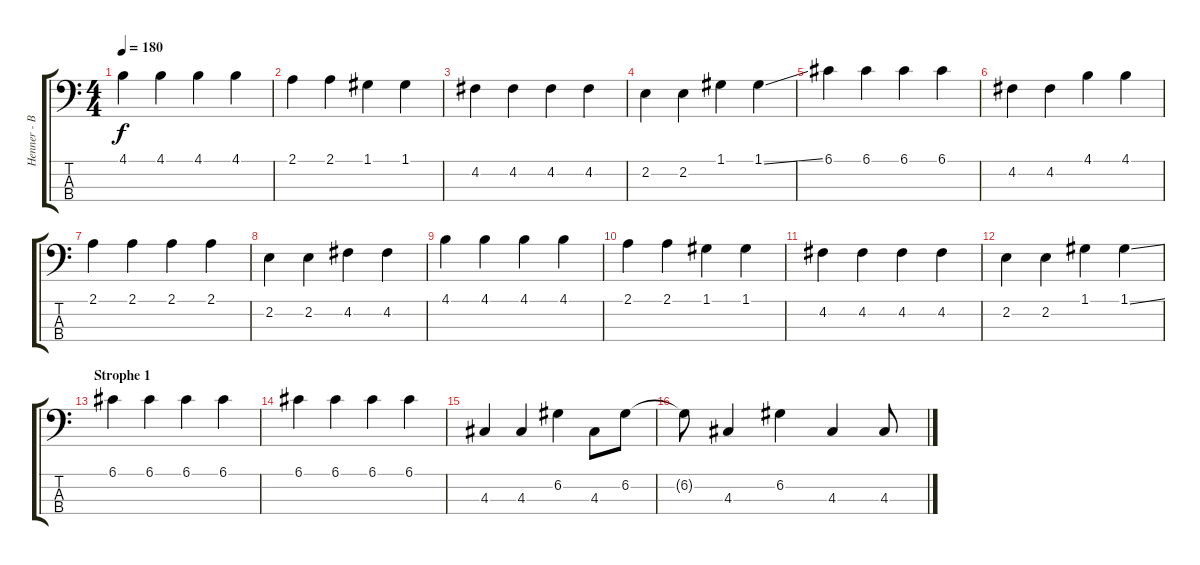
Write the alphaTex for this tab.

\track ("Henner - Bass" "Henner - B") {instrument electricbassfinger}
\staff {score tabs}
\tuning (G2 D2 A1 E1) {hide}
\ts (4 4)
\tempo 180
\clef f4
\ks c
4.1.4{dy f} 4.1.4 4.1.4 4.1.4 |
2.1.4 2.1.4 1.1.4 1.1.4 |
4.2.4 4.2.4 4.2.4 4.2.4 |
2.2.4 2.2.4 1.1.4 1.1{ss}.4 |
6.1.4 6.1.4 6.1.4 6.1.4 |
4.2.4 4.2.4 4.1.4 4.1.4 |
2.1.4 2.1.4 2.1.4 2.1.4 |
2.2.4 2.2.4 4.2.4 4.2.4 |
4.1.4 4.1.4 4.1.4 4.1.4 |
2.1.4 2.1.4 1.1.4 1.1.4 |
4.2.4 4.2.4 4.2.4 4.2.4 |
2.2.4 2.2.4 1.1.4 1.1{ss}.4 |
\section ("" "Strophe 1")
6.1.4 6.1.4 6.1.4 6.1.4 |
6.1.4 6.1.4 6.1.4 6.1.4 |
4.3.4 4.3.4 6.2.4 4.3.8 6.2.8 |
6.2{t}.8 4.3.4 6.2.4 4.3.4 4.3.8
